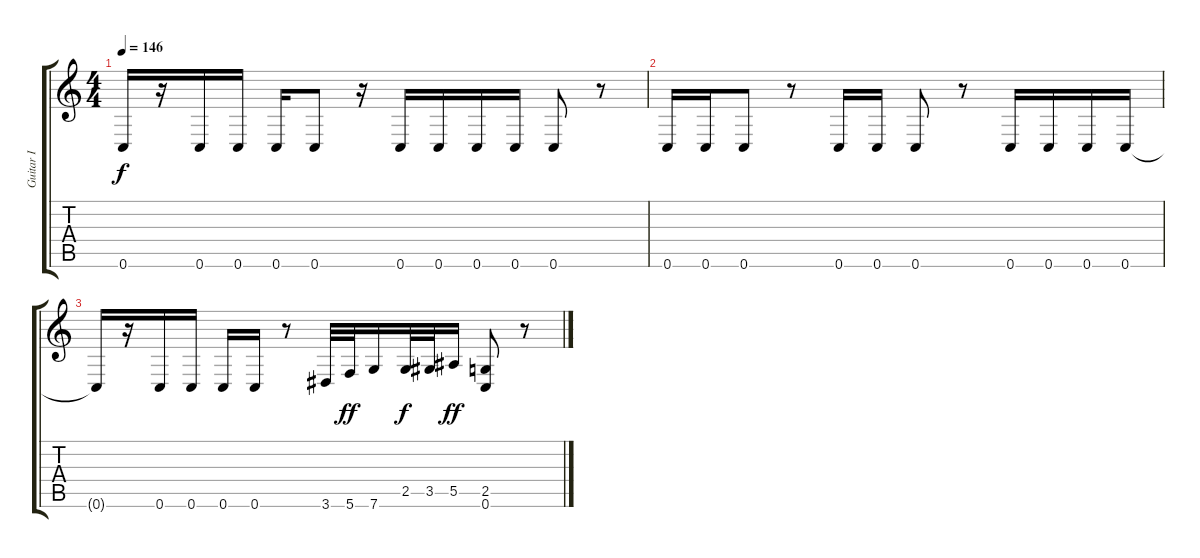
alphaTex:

\track ("Guitar I" "Guitar I") {instrument distortionguitar}
\staff {score tabs}
\tuning (C4 G3 Eb3 Bb2 F2 C2) {hide}
\ts (4 4)
\tempo 146
\clef g2
\ks c
0.6{t}.16{dy f} r.16 0.6.16 0.6.16 0.6.16 0.6.8 r.16 0.6.16 0.6.16 0.6.16 0.6.16 0.6.8 r.8 |
0.6.16 0.6.16 0.6.8 r.8 0.6.16 0.6.16 0.6.8 r.8 0.6.16 0.6.16 0.6.16 0.6.16 |
0.6{t}.16 r.16 0.6.16 0.6.16 0.6.16 0.6.16 r.8 3.6.32 5.6.32{dy ff} 7.6.16 2.5.32{dy f} 3.5.32 5.5.16{dy ff} (2.5 0.6).8 r.8
